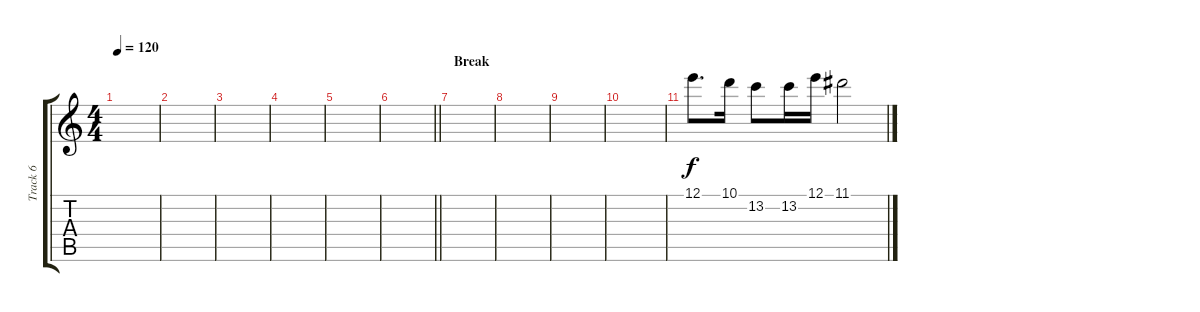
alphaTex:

\track ("Track 6" "Track 6") {instrument distortionguitar}
\staff {score tabs}
\tuning (E4 B3 G3 D3 A2 E2) {hide}
\ts (4 4)
\tempo 120
\clef g2
\ks c
|
|
|
|
|
\barLineRight lightlight
|
\section ("" "Break")
|
|
|
|
12.1.8{d} 10.1.16 13.2.8 13.2.16 12.1.16 11.1.2
